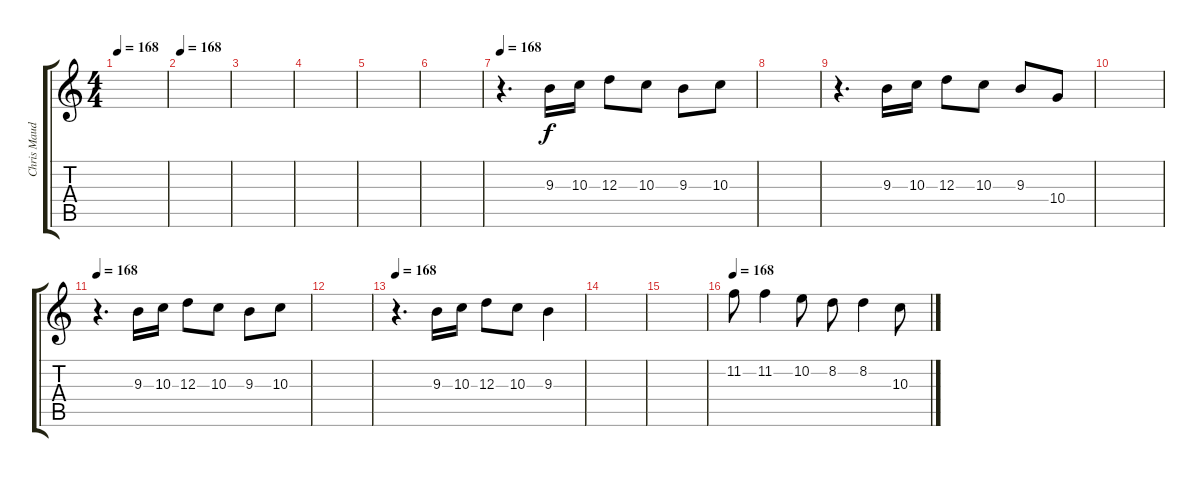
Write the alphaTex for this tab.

\track ("Chris Maudling (Lead)" "Chris Maud") {instrument distortionguitar}
\staff {score tabs}
\tuning (B3 Gb3 D3 A2 E2 B1) {hide}
\ts (4 4)
\tempo 168
\clef g2
\ks c
|
\tempo 168
|
|
|
|
|
\tempo 168
r.4{d} 9.3.16 10.3.16 12.3.8 10.3.8 9.3.8 10.3.8 |
|
r.4{d} 9.3.16 10.3.16 12.3.8 10.3.8 9.3.8 10.4.8 |
|
\tempo 168
r.4{d} 9.3.16 10.3.16 12.3.8 10.3.8 9.3.8 10.3.8 |
|
\tempo 168
r.4{d} 9.3.16 10.3.16 12.3.8 10.3.8 9.3.4 |
|
|
\tempo 168
11.2.8 11.2.4 10.2.8 8.2.8 8.2.4 10.3.8
